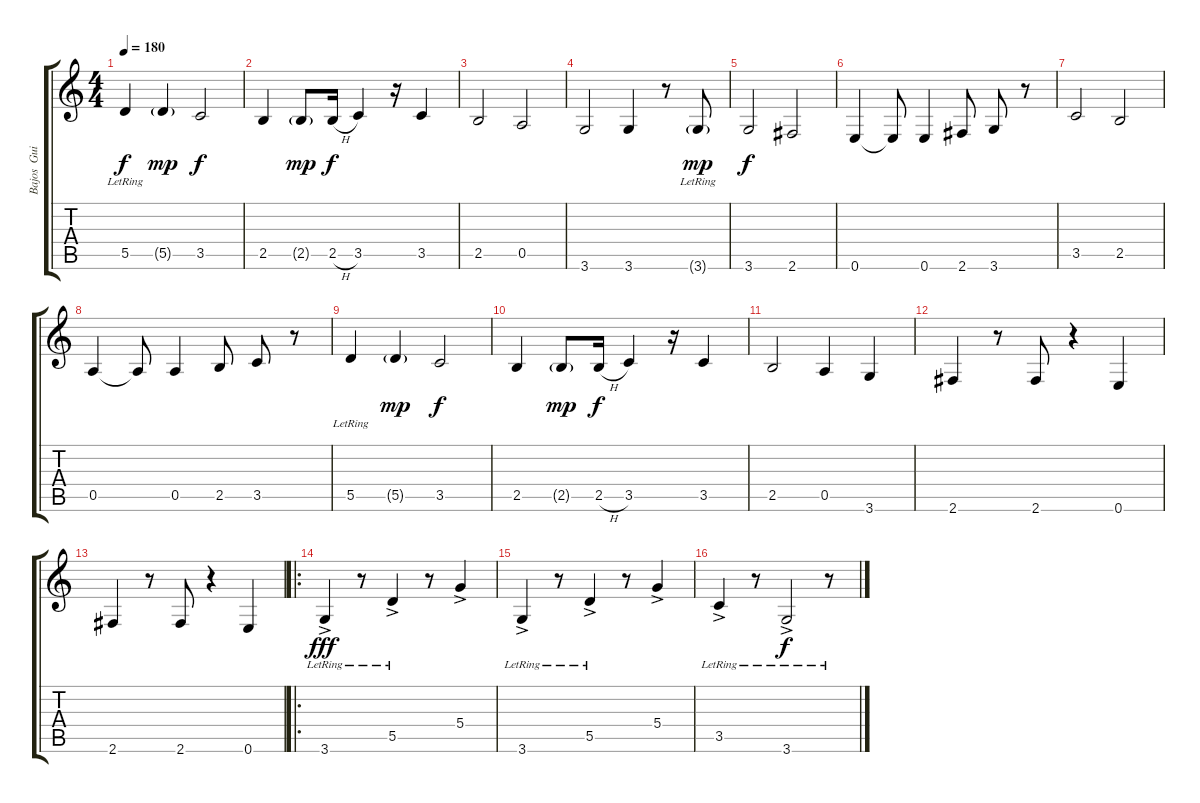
\track ("Bajos  Guitarra" "Bajos  Gui") {instrument acousticguitarnylon}
\staff {score tabs}
\tuning (E4 B3 G3 D3 A2 E2) {hide}
\ts (4 4)
\tempo 180
\clef g2
\ks c
5.5{lr}.4{dy f} 5.5{g}.4{dy mp} 3.5.2{dy f} |
2.5.4 2.5{g}.8{dy mp} 2.5{h}.16{dy f} 3.5.4 r.16 3.5.4 |
2.5.2 0.5.2 |
3.6.2 3.6.4 r.8 3.6{g lr}.8{dy mp} |
3.6.2{dy f} 2.6.2 |
0.6.4 0.6{t}.8 0.6.4 2.6.8 3.6.8 r.8 |
3.5.2 2.5.2 |
0.5.4 0.5{t}.8 0.5.4 2.5.8 3.5.8 r.8 |
5.5{lr}.4 5.5{g}.4{dy mp} 3.5.2{dy f} |
2.5.4 2.5{g}.8{dy mp} 2.5{h}.16{dy f} 3.5.4 r.16 3.5.4 |
2.5.2 0.5.4 3.6.4 |
2.6.4 r.8 2.6.8 r.4 0.6.4 |
2.6.4 r.8 2.6.8 r.4 0.6.4 |
\ro
3.6{ac lr}.4{dy fff} r.8 5.5{ac lr}.4 r.8 5.4{ac}.4 |
3.6{ac lr}.4 r.8 5.5{ac lr}.4 r.8 5.4{ac}.4 |
3.5{ac lr}.4 r.8 3.6{ac lr}.2{dy f} r.8
